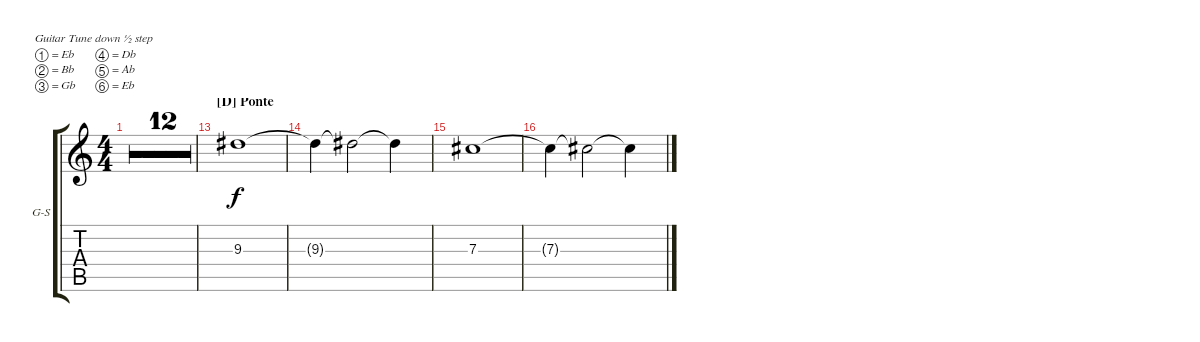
\defaultSystemsLayout 4
\bracketExtendMode groupsimilarinstruments
\firstSystemTrackNameOrientation horizontal
\otherSystemsTrackNameOrientation horizontal
\track ("Guitar Solo" "G-S") {multiBarRest instrument electricguitarclean}
\staff {score tabs}
\tuning (Eb4 Bb3 Gb3 Db3 Ab2 Eb2)
\ts (4 4)
\tempo 115
\clef g2
\ks c
|
|
|
|
|
|
|
|
|
|
|
|
\section ("D" "Ponte")
9.3.1 |
9.3{t}.4 9.3{t}.2 9.3{t}.4 |
7.3.1 |
7.3{t}.4 7.3{t}.2 7.3{t}.4
